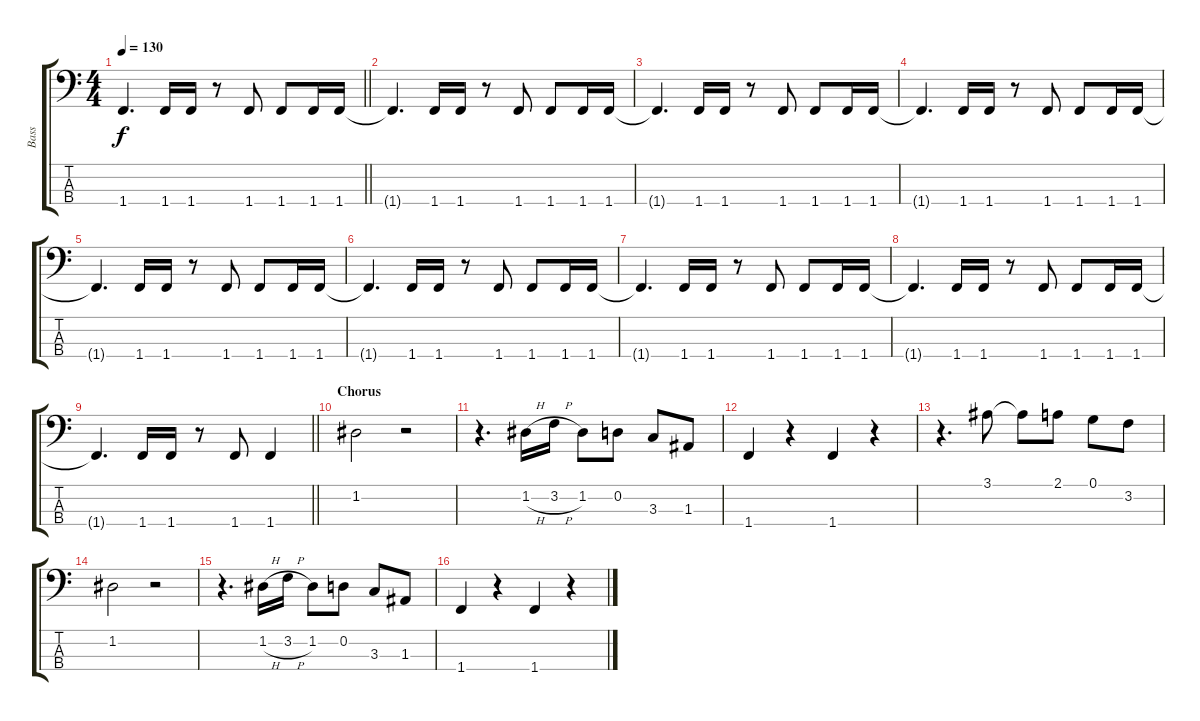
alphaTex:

\track ("Bass" "Bass") {instrument electricbassfinger}
\staff {score tabs}
\tuning (G2 D2 A1 E1) {hide}
\ts (4 4)
\tempo 130
\clef f4
\barLineRight lightlight
\ks c
1.4{t}.4{d dy f} 1.4.16 1.4.16 r.8 1.4.8 1.4.8 1.4.16 1.4.16 |
1.4{t}.4{d} 1.4.16 1.4.16 r.8 1.4.8 1.4.8 1.4.16 1.4.16 |
1.4{t}.4{d} 1.4.16 1.4.16 r.8 1.4.8 1.4.8 1.4.16 1.4.16 |
1.4{t}.4{d} 1.4.16 1.4.16 r.8 1.4.8 1.4.8 1.4.16 1.4.16 |
1.4{t}.4{d} 1.4.16 1.4.16 r.8 1.4.8 1.4.8 1.4.16 1.4.16 |
1.4{t}.4{d} 1.4.16 1.4.16 r.8 1.4.8 1.4.8 1.4.16 1.4.16 |
1.4{t}.4{d} 1.4.16 1.4.16 r.8 1.4.8 1.4.8 1.4.16 1.4.16 |
1.4{t}.4{d} 1.4.16 1.4.16 r.8 1.4.8 1.4.8 1.4.16 1.4.16 |
\barLineRight lightlight
1.4{t}.4{d} 1.4.16 1.4.16 r.8 1.4.8 1.4.4 |
\section ("" "Chorus")
1.2.2 r.2 |
r.4{d} 1.2{h}.16 3.2{h}.16 1.2.8 0.2.8 3.3.8 1.3.8 |
1.4.4 r.4 1.4.4 r.4 |
r.4{d} 3.1.8 3.1{t}.8 2.1.8 0.1.8 3.2.8 |
1.2.2 r.2 |
r.4{d} 1.2{h}.16 3.2{h}.16 1.2.8 0.2.8 3.3.8 1.3.8 |
1.4.4 r.4 1.4.4 r.4
